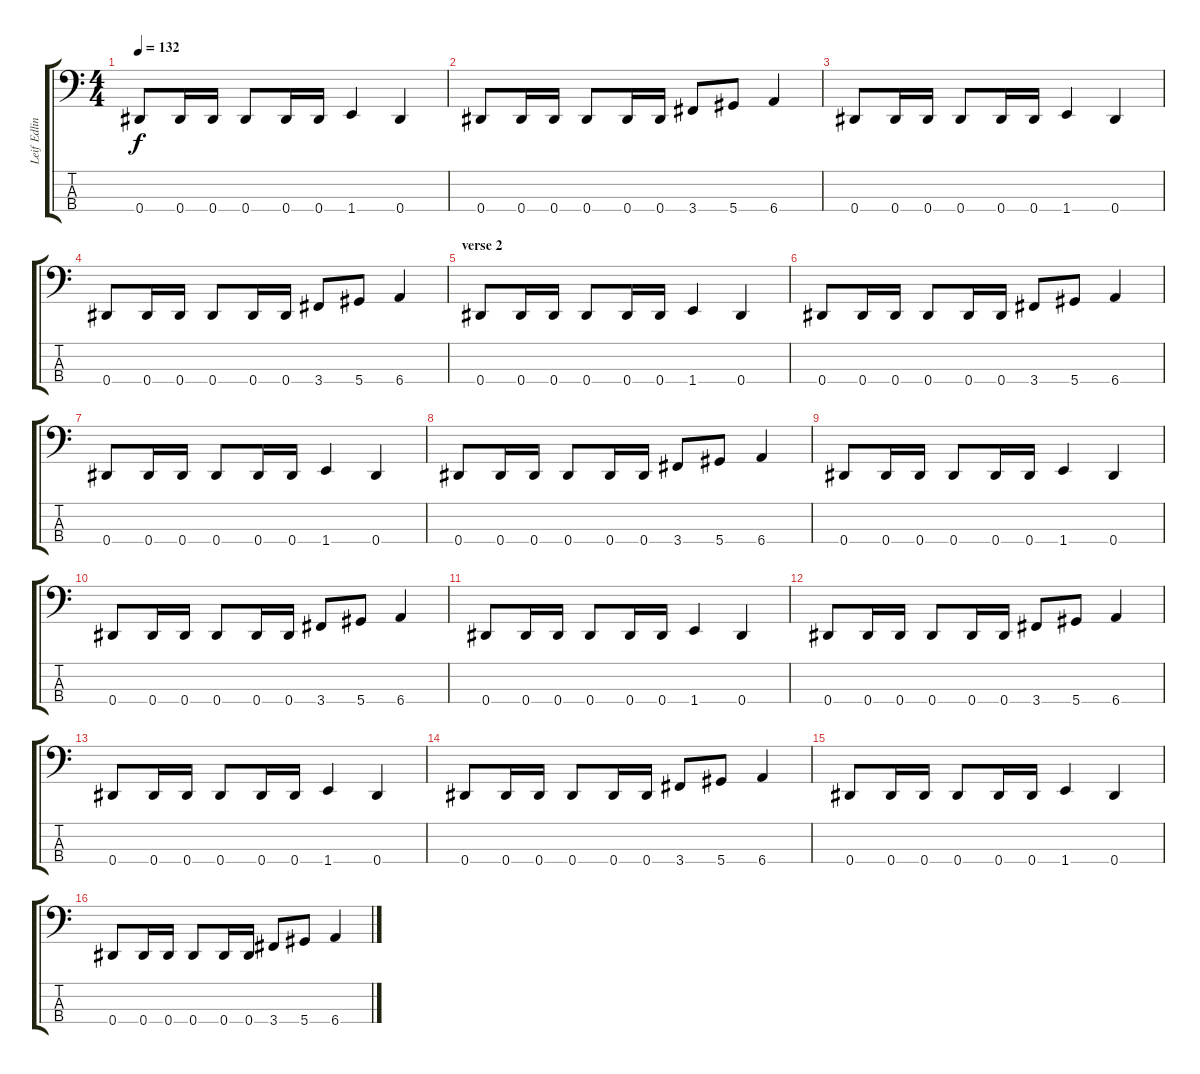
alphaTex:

\track ("Leif Edling" "Leif Edlin") {instrument electricbasspick}
\staff {score tabs}
\tuning (Gb2 Db2 Ab1 Eb1) {hide}
\ts (4 4)
\tempo 132
\clef f4
\ks c
0.4.8{dy f} 0.4.16 0.4.16 0.4.8 0.4.16 0.4.16 1.4.4 0.4.4 |
0.4.8 0.4.16 0.4.16 0.4.8 0.4.16 0.4.16 3.4.8 5.4.8 6.4.4 |
0.4.8 0.4.16 0.4.16 0.4.8 0.4.16 0.4.16 1.4.4 0.4.4 |
0.4.8 0.4.16 0.4.16 0.4.8 0.4.16 0.4.16 3.4.8 5.4.8 6.4.4 |
\section ("" "verse 2")
0.4.8 0.4.16 0.4.16 0.4.8 0.4.16 0.4.16 1.4.4 0.4.4 |
0.4.8 0.4.16 0.4.16 0.4.8 0.4.16 0.4.16 3.4.8 5.4.8 6.4.4 |
0.4.8 0.4.16 0.4.16 0.4.8 0.4.16 0.4.16 1.4.4 0.4.4 |
0.4.8 0.4.16 0.4.16 0.4.8 0.4.16 0.4.16 3.4.8 5.4.8 6.4.4 |
0.4.8 0.4.16 0.4.16 0.4.8 0.4.16 0.4.16 1.4.4 0.4.4 |
0.4.8 0.4.16 0.4.16 0.4.8 0.4.16 0.4.16 3.4.8 5.4.8 6.4.4 |
0.4.8 0.4.16 0.4.16 0.4.8 0.4.16 0.4.16 1.4.4 0.4.4 |
0.4.8 0.4.16 0.4.16 0.4.8 0.4.16 0.4.16 3.4.8 5.4.8 6.4.4 |
0.4.8 0.4.16 0.4.16 0.4.8 0.4.16 0.4.16 1.4.4 0.4.4 |
0.4.8 0.4.16 0.4.16 0.4.8 0.4.16 0.4.16 3.4.8 5.4.8 6.4.4 |
0.4.8 0.4.16 0.4.16 0.4.8 0.4.16 0.4.16 1.4.4 0.4.4 |
0.4.8 0.4.16 0.4.16 0.4.8 0.4.16 0.4.16 3.4.8 5.4.8 6.4.4
